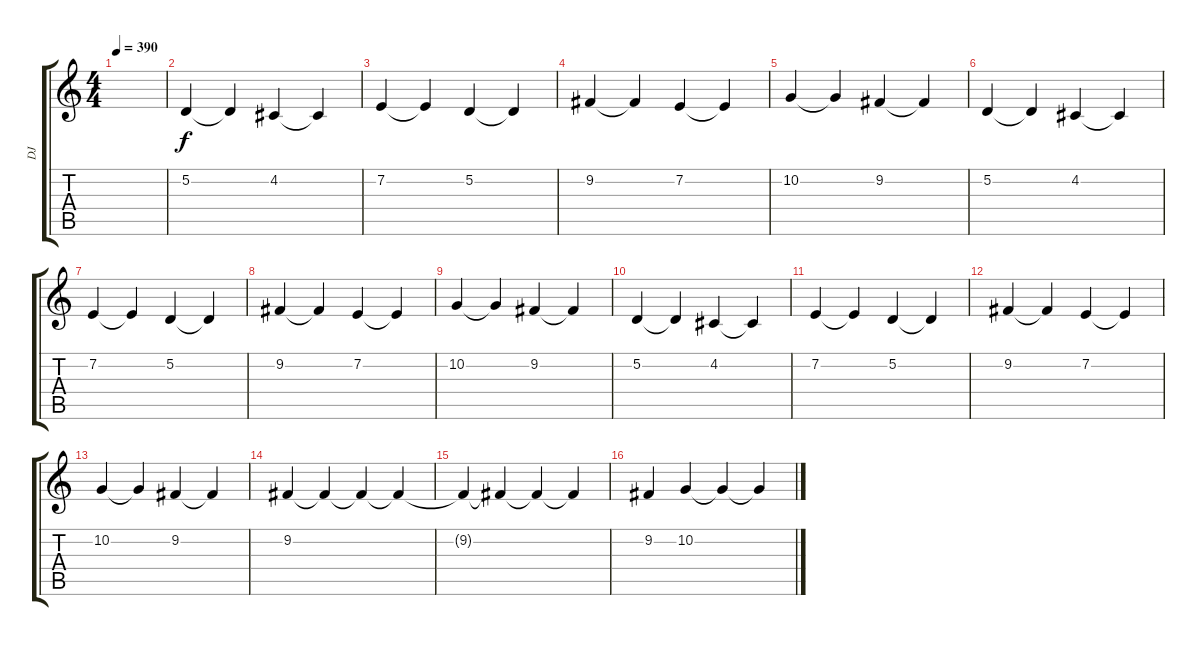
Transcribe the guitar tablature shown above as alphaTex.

\track ("DJ" "DJ") {instrument cello}
\staff {score tabs}
\tuning (D4 A3 F3 C3 G2 C2) {hide}
\ts (4 4)
\tempo 390
\clef g2
\ks c
|
5.2.4 5.2{t}.4 4.2.4 4.2{t}.4 |
7.2.4 7.2{t}.4 5.2.4 5.2{t}.4 |
9.2.4 9.2{t}.4 7.2.4 7.2{t}.4 |
10.2.4 10.2{t}.4 9.2.4 9.2{t}.4 |
5.2.4 5.2{t}.4 4.2.4 4.2{t}.4 |
7.2.4 7.2{t}.4 5.2.4 5.2{t}.4 |
9.2.4 9.2{t}.4 7.2.4 7.2{t}.4 |
10.2.4 10.2{t}.4 9.2.4 9.2{t}.4 |
5.2.4 5.2{t}.4 4.2.4 4.2{t}.4 |
7.2.4 7.2{t}.4 5.2.4 5.2{t}.4 |
9.2.4 9.2{t}.4 7.2.4 7.2{t}.4 |
10.2.4 10.2{t}.4 9.2.4 9.2{t}.4 |
9.2.4 9.2{t}.4 9.2{t}.4 9.2{t}.4 |
9.2{t}.4 9.2{t}.4 9.2{t}.4 9.2{t}.4 |
9.2.4 10.2.4 10.2{t}.4 10.2{t}.4
